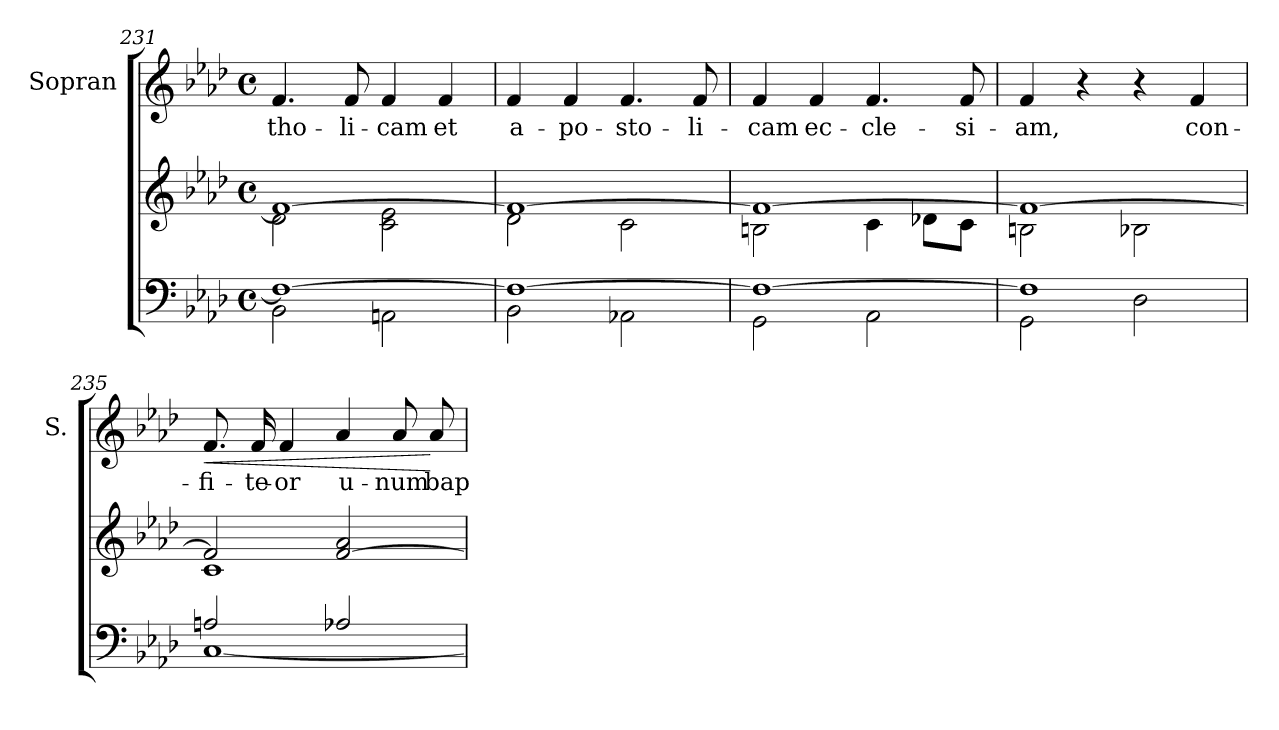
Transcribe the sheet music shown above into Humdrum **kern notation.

**kern	**kern	**kern	**text	**dynam
*part2	*part2	*part1	*part1	*part1
*staff3	*staff2	*staff1	*staff1	*staff1
*	*	*I"Sopran	*	*
*	*	*I'S.	*	*
!!LO:LB:g=z
*clefF4	*clefG2	*clefG2	*	*
*k[b-e-a-d-]	*k[b-e-a-d-]	*k[b-e-a-d-]	*	*
*A-:	*A-:	*A-:	*	*
*M4/4	*M4/4	*M4/4	*	*
*met(c)	*met(c)	*met(c)	*	*
=231	=231	=231	=231	=231
*^	*^	*	*	*
!	!	!	!	!	!LO:LY:b	!
1F_	2BB-\	1f_	2d-\	4.f/	-tho-	.
!	!	!	!	!	!LO:LY:b	!
.	.	.	.	8f/	-li-	.
!	!	!	!	!	!LO:LY:b	!
.	2AAn\	.	2c\ 2e-\	4f/	-cam	.
!	!	!	!	!	!LO:LY:b	!
.	.	.	.	4f/	et	.
=232	=232	=232	=232	=232	=232	=232
!	!	!	!	!	!LO:LY:b	!
1F_	2BB-\	1f_	2d-\	4f/	a-	.
!	!	!	!	!	!LO:LY:b	!
.	.	.	.	4f/	-po-	.
!	!	!	!	!	!LO:LY:b	!
.	2AA-X\	.	2c\	4.f/	-sto-	.
!	!	!	!	!	!LO:LY:b	!
.	.	.	.	8f/	-li-	.
=233	=233	=233	=233	=233	=233	=233
!	!	!	!	!	!LO:LY:b	!
1F_	2GG\	1f_	2Bn\	4f/	-cam	.
!	!	!	!	!	!LO:LY:b	!
.	.	.	.	4f/	ec-	.
!	!	!	!	!	!LO:LY:b	!
.	2AA-\	.	4c\	4.f/	-cle-	.
.	.	.	8d-X\L	.	.	.
!	!	!	!	!	!LO:LY:b	!
.	.	.	8c\J	8f/	-si-	.
=234	=234	=234	=234	=234	=234	=234
!	!	!	!	!	!LO:LY:b	!
1F]	2GG\	1f_	2Bn\	4f/	-am,	.
.	.	.	.	4r	.	.
.	2D-\	.	2B-X\	4r	.	.
!	!	!	!	!	!LO:LY:b	!
.	.	.	.	4f/	con-	.
=235	=235	=235	=235	=235	=235	=235
!	!	!	!	!	!LO:LY:b	!LO:HP:b
2An/	[<1C	2f/]	1c	8.f/	-fi-	<
!	!	!	!	!	!LO:LY:b	!
.	.	.	.	16f/	-te-	.
!	!	!	!	!	!LO:LY:b	!
.	.	.	.	4f/	-or	.
!	!	!	!	!	!LO:LY:b	!
2A-X/	.	[<2f/ 2a-/	.	4a-/	u-	.
!	!	!	!	!	!LO:LY:b	!
.	.	.	.	8a-/	-num	.
!	!	!	!	!	!LO:LY:b	!
.	.	.	.	8a-/	bap-	[
*v	*v	*	*	*	*	*
*	*v	*v	*	*	*
=	=	=	=	=
*-	*-	*-	*-	*-
